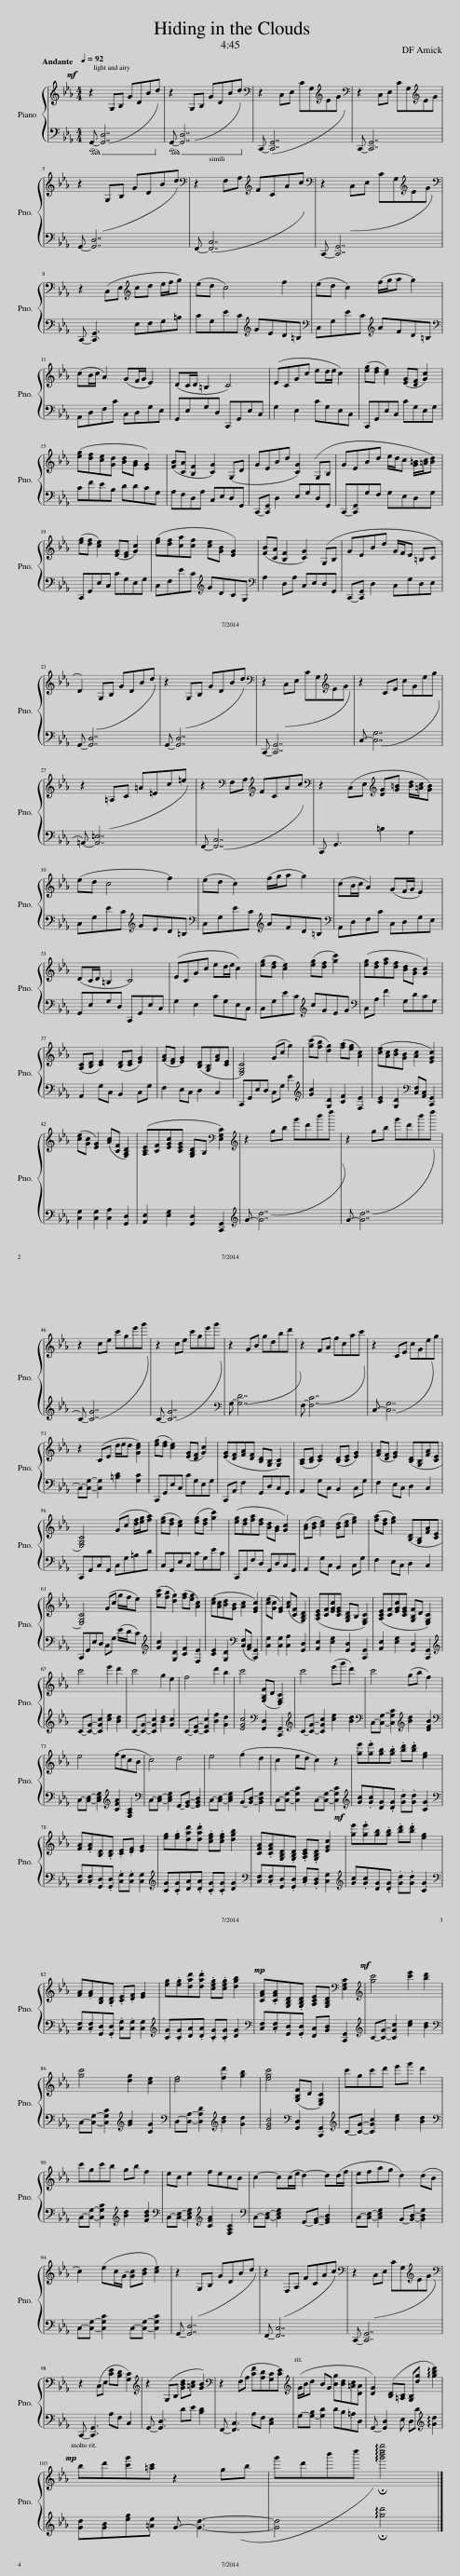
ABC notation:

X:1
%%score { 1 | 2 }
L:1/8
Q:1/4=92
M:4/4
I:linebreak $
K:Eb
V:1 treble
V:2 bass
V:1
!mf! z2 G,B, GDBd | z2 G,B, GDBd |[K:bass] z2 C,E, CG,[K:treble]EG |[K:bass] z2 C,E, CG,[K:treble]EG |$ z2 (G,B, GDBd) | %5
[K:bass] z2 F,A,[K:treble] FCAc |[K:bass] z2 (C,E, CG,[K:treble]EG) |$[K:bass] z2 (C,E,[K:treble] cd e/f/g) | (ed c4) f2 | (ed c2) (f/g/a g2) |$ %10
 (cB/c/ A2) (GF/G/ E2) | (DC/D/ =B,2 C4) | (ECGc ed/e/ c2) | ([eg][df] [ce]2) ([EG][DF] [Gc]2) |$ ([eg][df][ce][Gd] [Bd][GB] [EG]2) | %15
 ([FB][CA] [B,F]2 [CG]2) (G,D | GEBd [CG]2) (G,B, | GEBd e/d/c [G=B]/[=Ac]/[Bd]) |$ ([eg][df] [ce]2) ([EG][DF] [Gc]2) | ([eg][df][ca][cf] [ce][GB] [EG]2) | %20
 ([FB][CA] [B,F]2 [CG]2) (G,B, | GEBd G/F/E =B,C |$ D2) (G,B, GDBd) | z2 (G,B, GDBd) |[K:bass] z2 (C,E, CG,[K:treble]EG) | %25
 z2 CE cGeg |$ z2 (=A,C =A=Ec=e) | z2[K:bass] F,A,[K:treble] FCAc |[K:bass] z2 (C,E,[K:treble] [DG][G=B] [Bd]/[=Ac]/[GB]) |$ (ed c4 f2) | %30
 (ed c2) (f/g/a g2) | (cB/c/ A2) (GF/G/ E2) |$ (DC/D/ =B,2 C4) | (ECGc ed/e/ c2) | ([eg][df] [ce]2) ([eg][df] [gc']2) | %35
 ([eg][df][fa][df] [Bd][GB] [Gc]2) |$ ([A,C][B,D] [CE]2) ([B,D][CE] [EG]2) | ([FA][DF] [EG]2) ([B,D][G,B,][FA][CE] | [E,G,C]4) (Gc g2) | ([gc'][fb] [dg]2) ([fa][eg] [Ac]2) | %40
 ([ce][Ac][Bd][GB] [Ac]2 [EGc]2) |$ ([ce][Gc] [EG]2) ([Ac][CF] [G,B,D]2) | ([A,CE][CF][EGc][CEG] [G,B,D]B,[K:bass] [E,G,C]2) |[K:treble] z2 gb g'd'b'd'' | z2 gb g'd'b'd'' |$ %45
 z2 ce c'ge'g' | z2 ce c'ge'g' | z2 GB gdbd' | z2 FA fcac' | z2 CE cGeg |$ %50
 z2 (CE d/e/d [Gce]2) | ([eg][df] [ce]2) ([EG][DF] [Gc]2) | ([EG][DF][FA][DF] [B,D][G,B,] [G,C]2) | ([A,C][B,D] [CE]2) ([B,D][CE] [EG]2) | ([FA][DF] [EG]2) ([B,D][G,B,][FA][CE] |$ %55
 [E,G,C]4) (Gc [df]/[eg]/[fa]) | ([eg][df] [ce]2) ([eg][df] [gc']2) | ([eg][df][fa][df] [Bd][GB] [Gc]2) | ([Ac][Bd] [ce]2) ([Bd][ce] [eg]2) | ([fa][df] [eg]2) ([B,D][G,B,][FA][CE] |$ %60
 [E,G,C]4) (Gc g/f/e) | ([gc'][fb] [dg]2) ([fa][eg] [Ac]2) | ([ce][Ac][Bd][GB] [Ac]2 [EGc]2) | ([ce][Gc] [EG]2) ([Ac][CF] [G,B,D]2) | ([A,CE][CF][EGc][CEG] [G,B,D]B, [E,G,C]2) | %65
 ([A,CE][CF][EGc][CEG] [G,B,F]D [E,G,C]2) |$ c'4 e'2 d'2 | c'4 g2 e2 | f4 d'2 b2 | c'4 ([G,B,F]D [E,G,C]2) | %70
 c'4 (e'g' d'2) | c'4 (gb f2) |$ e4 (fecB | c4) d4 | e4 (f2 d2 | %75
 c2 ed c2) z2 | [ge'].[ge'][gb].[gb] .[bd'].[bd'] [eg]2 |$ [FA].[FA][B,D].[B,D] .[CE].[DF] [EG]2 | [eg].[eg][dad'].[dad'] .[ceg].[ceg] [dgb]2 | [CFA].[CFA][G,B,D].[G,B,D] .[A,CE].[G,B,D] [EGc]2 | %80
!mf! [ge'].[ge'][gb].[gb] .[bd'].[bd'] [eg]2 |$ [FA].[FA][B,D].[B,D] .[CE].[DF] [EG]2 | [eg].[eg][dad'].[dad'] .[ceg].[ceg] [dgb]2 |!mp! [CFA].[CFA][G,B,D].[G,B,D] [A,CE][G,B,D][K:bass] [E,G,C]2 |[K:treble]!mf! [gc']4 [c'e']2 [bd']2 |$ %85
 [gc']4 [dg]2 [ce]2 | [df]4 [fd']2 [gb]2 | [egc']4 ([G,B,F]D [E,G,C]2) | c'gc'd' e'g' d'2 |$ c'gc'b gb f2 | %90
 ec e2 fecB | c2- c(c/e/ d2-) d(d/f/ | efag d2) (dB |$ c2) (ec/G/- [Gc][Bd] [ce]2) | z2 (G,B, GDBd) | %95
 z2 (F,A, FCAc) |[K:bass] z2 (C,E, CG,[K:treble]EG) |$[K:bass] z2 (C,E, [CE][B,D] [G,C]2) |[K:treble] z2 (G,B, [GBd][=Ac] [GB]2) |[K:bass] z2 (F,A, [CF][A,D][G,C][CE]) | %100
[K:treble][Q:1/4=80] (G/B/d BG [Bg][Bd][=Ac][DA] |[Q:1/4=68] [DG]2) ([B,D][=A,C] [G,B,][dg] !arpeggio![gbd']2) |$!mp! bd'[Q:1/4=54][c'g'][=ac'] z2 gb | g'd'b'd'' !arpeggio!!fermata![g'b'd''g'']4 |] %104
V:2
!ped! (G,,- [G,,D,]7!ped-up! |!ped! G,,-) ([G,,D,]7!ped-up! | C,,-) ([C,,G,,]7 | C,,-) ([C,,G,,]7 |$ G,,-) [G,,D,]7 | %5
 F,,- ([F,,C,]7 | C,,-) [C,,G,,]7 |$ C,,- [C,,G,,]3 E,F,G,=B, | CG,EC[K:treble] GED=B, |[K:bass] C,G,EC[K:treble] AFD=B, |$ %10
[K:bass] A,,D,F,C C,D,G,E, | G,,E,G,D, C,,G,,E,C, | G,2 E,2 CG,E,C, | C,,G,,E,C, CG,E,G, |$ CFEB, DDCG, | %15
 A,F,D,A, C,E,D,G,, | C,,-[C,,G,,] D,2 E,G,D,G,, | C,,-[C,,G,,]G,F, G,E,D,G, |$ C,,G,,E,C, CG,E,G, | C,F,EC[K:treble] GDCG, | %20
[K:bass] A,2 D,A, C,E,D,G,, | C,,-[C,,G,,] D,2 C,G,D,E, |$ G,,- [G,,D,]7 | G,,- [G,,D,]7 | C,,- [C,,G,,]7 | %25
 C,- ([C,G,]7 |$ =A,,-) [A,,=E,]7 | F,,- ([F,,C,]7 | C,,) G,,3 =B,2 G,2 |$ C,G,EC[K:treble] GED=B, | %30
[K:bass] C,G,EC[K:treble] AFD=B, |[K:bass] A,,D,F,C C,D,G,E, |$ G,,E,G,D, C,,G,,E,C, | G,2 E,2 CG,E,C, | C,G,EC[K:treble] cGEG | %35
[K:bass] C,A, F2 G,DCG, |$ A,,2 G,C, B,,2 C,G, | F,2 E,C, D,2 C,2 | C,,G,,E,D, C,G, E2 |[K:treble] [Gc]2 [G,D]2 [CF]2 [F,E]2 | %40
 [CE]2 [G,D]2[K:bass] [C,F,][A,,C,] [C,,G,,]2 |$ [C,G,]2 [C,G,]2 [C,A,]2 [G,,D,]2 | [A,,E,]2 [E,G,]2 [G,,D,]2 [C,,G,,]2 |[K:treble] G- ([Gd]7 | G-) ([Gd]7 |$ %45
 C-) ([CG]7 | C-) ([CG]7 |[K:bass] G,-) ([G,D]7 | F,-) ([F,C]7 | C,-) ([C,G,]7 |$ %50
 C,-)[C,G,]- [C,G,]2 [=B,D]2 [G,C]2 | C,,G,,E,C, CG,E,G, | C,,A,, F,2 G,,D,C,G,, | A,,2 G,C, B,,2 C,G, | F,2 E,C, D,2 C,2 |$ %55
 C,,G,,C,G,, C,G,=B,D | C,G,,E,C, CG,EC | C,,A,,F,D, G,,D,C,G,, | A,,2 G,C, B,,2 C,G, | F,2 E,C, D,2 C,2 |$ %60
 C,,G,,E,D, C,G, (E/D/C) |[K:treble] [Gc]2 [G,D]2 [CF]2 [F,E]2 | [CE]2 [G,D]2[K:bass] ([C,F,][A,,C,] [C,,G,,]2) | [C,G,]2 [C,G,]2 [C,A,]2 [G,,D,]2 | [A,,E,]2 [E,G,]2 [G,,D,]2 [C,,G,,]2 | %65
 [A,,E,]2 [E,G,]2 [G,,D,]2 [C,,G,,]2 |$[K:treble] C-[CG]- [CGc]2 [ce]2 [Bd]2 | C-[CG]- [CGc]2 [Bd]2 [Gc]2 | C-[CF]- [CFc]2 [Bf]2 [Gd]2 | [EGc]4[K:bass] [G,,D,]2 [C,,G,,]2 | %70
[K:treble] C-[CG]- [CGc]2 [ce]2 [Bd]2 |[K:bass] C,-[C,G,]- [C,G,C]2[K:treble] [Bd]2 [DFB]2 |$[K:bass] C,-[C,E,]- [C,E,G,]2[K:treble] [CFA]2 [F,A,C]2 |[K:bass] C,-[C,E,]- [C,E,G,]2 G,,-[G,,B,,]- [G,,B,,D,]2 | C,-[C,E,]- [C,E,G,]2 B,,-[B,,D,]- [B,,D,G,]2 | %75
 C,-[C,G,]- [C,G,C]2 C,-[C,G,]- [C,G,C]2 |[K:treble] [Gc].[Gc][DG].[DG] .[Gd].[Gd] [CG]2 |$[K:bass] [C,F,].[C,F,][G,,D,].[G,,D,] .[C,G,].[C,G,] [C,G,]2 |[K:treble] [CG].[CG][DA].[DA] .[CG].[CG] [DG]2 |[K:bass] [C,F,].[C,F,][G,,D,].[G,,D,] .[C,E,].[B,,D,] [C,G,]2 | %80
[K:treble] [Gc].[Gc][DG].[DG] .[Gd].[Gd] [CG]2 |$[K:bass] [C,F,].[C,F,][G,,D,].[G,,D,] .[C,G,].[C,G,] [C,G,]2 |[K:treble] [CG].[CG][DA].[DA] .[CG].[CG] [DG]2 |[K:bass] [C,F,].[C,F,][G,,D,].[G,,D,] [F,,C,][B,,D,] [C,,G,,]2 |[K:treble] C-[CG]- [CGc]2 [ce]2 [Bd]2 |$ %85
[K:bass] C,-[C,G,]- [C,G,C]2[K:treble] [GB]2 [CG]2 |[K:bass] D,-[D,A,]- [D,A,D]2[K:treble] [Bd]2 [Gd]2 | [EGc]4[K:bass] [G,,D,]2 [C,,G,,]2 |[K:treble] C-[CG]- [CGc]2 [ce]2 [Bd]2 |$[K:bass] C,-[C,G,]- [C,G,C]2[K:treble] [Bd]2 [FBd]2 | %90
[K:bass] C,-[C,E,]- [C,E,G,]2[K:treble] [CFA]2 [F,A,C]2 |[K:bass] C,-[C,E,]- [C,E,G,]2 G,,-[G,,B,,]- [G,,B,,D,]2 | C,-[C,E,]- [C,E,G,]2 B,,-[B,,D,]- [B,,D,G,]2 |$ C,-[C,G,]- [C,G,C]2 C,-[C,G,]- [C,G,C]2 | G,,- [G,,D,]7 | %95
 F,,- [F,,C,]7 | C,,- [C,,G,,]7 |$ C,,- [C,,G,,]3 A,F, C,2 | G,,- [G,,D,]3 DE [B,D]2 | F,,- [F,,C,]3 A,F, [C,E,]2 | %100
 G,-[G,-B,] [G,D]2 DB,=A,D, | G,,- [G,,D,]2 E, D,D[K:treble] !arpeggio![Gd]2 |$ [Gd][GB][eg][=Ae] G- [Gd]3- | ([Gd]4 !arpeggio!!fermata![gd']4) |] %104
